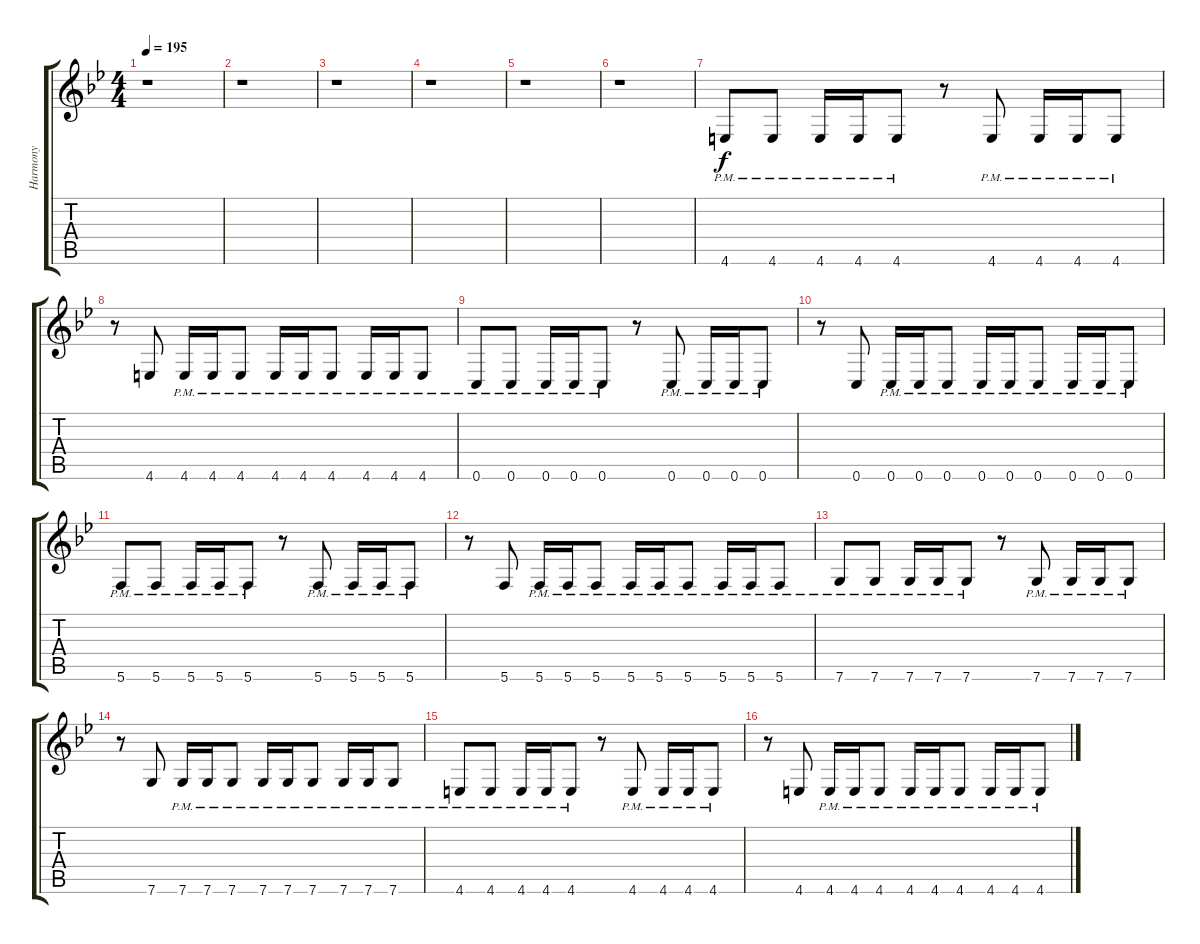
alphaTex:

\track ("Harmony" "Harmony") {instrument overdrivenguitar}
\staff {score tabs}
\tuning (D4 A3 F3 C3 G2 C2) {hide}
\ts (4 4)
\tempo 195
\clef g2
\ks bb
r.1{dy f} |
r.1 |
r.1 |
r.1 |
r.1 |
r.1 |
4.6{pm}.8 4.6{pm}.8 4.6{pm}.16 4.6{pm}.16 4.6{pm}.8 r.8 4.6{pm}.8 4.6{pm}.16 4.6{pm}.16 4.6{pm}.8 |
r.8 4.6.8 4.6{pm}.16 4.6{pm}.16 4.6{pm}.8 4.6{pm}.16 4.6{pm}.16 4.6{pm}.8 4.6{pm}.16 4.6{pm}.16 4.6{pm}.8 |
0.6{pm}.8 0.6{pm}.8 0.6{pm}.16 0.6{pm}.16 0.6{pm}.8 r.8 0.6{pm}.8 0.6{pm}.16 0.6{pm}.16 0.6{pm}.8 |
r.8 0.6.8 0.6{pm}.16 0.6{pm}.16 0.6{pm}.8 0.6{pm}.16 0.6{pm}.16 0.6{pm}.8 0.6{pm}.16 0.6{pm}.16 0.6{pm}.8 |
5.6{pm}.8 5.6{pm}.8 5.6{pm}.16 5.6{pm}.16 5.6{pm}.8 r.8 5.6{pm}.8 5.6{pm}.16 5.6{pm}.16 5.6{pm}.8 |
r.8 5.6.8 5.6{pm}.16 5.6{pm}.16 5.6{pm}.8 5.6{pm}.16 5.6{pm}.16 5.6{pm}.8 5.6{pm}.16 5.6{pm}.16 5.6{pm}.8 |
7.6{pm}.8 7.6{pm}.8 7.6{pm}.16 7.6{pm}.16 7.6{pm}.8 r.8 7.6{pm}.8 7.6{pm}.16 7.6{pm}.16 7.6{pm}.8 |
r.8 7.6.8 7.6{pm}.16 7.6{pm}.16 7.6{pm}.8 7.6{pm}.16 7.6{pm}.16 7.6{pm}.8 7.6{pm}.16 7.6{pm}.16 7.6{pm}.8 |
4.6{pm}.8 4.6{pm}.8 4.6{pm}.16 4.6{pm}.16 4.6{pm}.8 r.8 4.6{pm}.8 4.6{pm}.16 4.6{pm}.16 4.6{pm}.8 |
r.8 4.6.8 4.6{pm}.16 4.6{pm}.16 4.6{pm}.8 4.6{pm}.16 4.6{pm}.16 4.6{pm}.8 4.6{pm}.16 4.6{pm}.16 4.6{pm}.8
